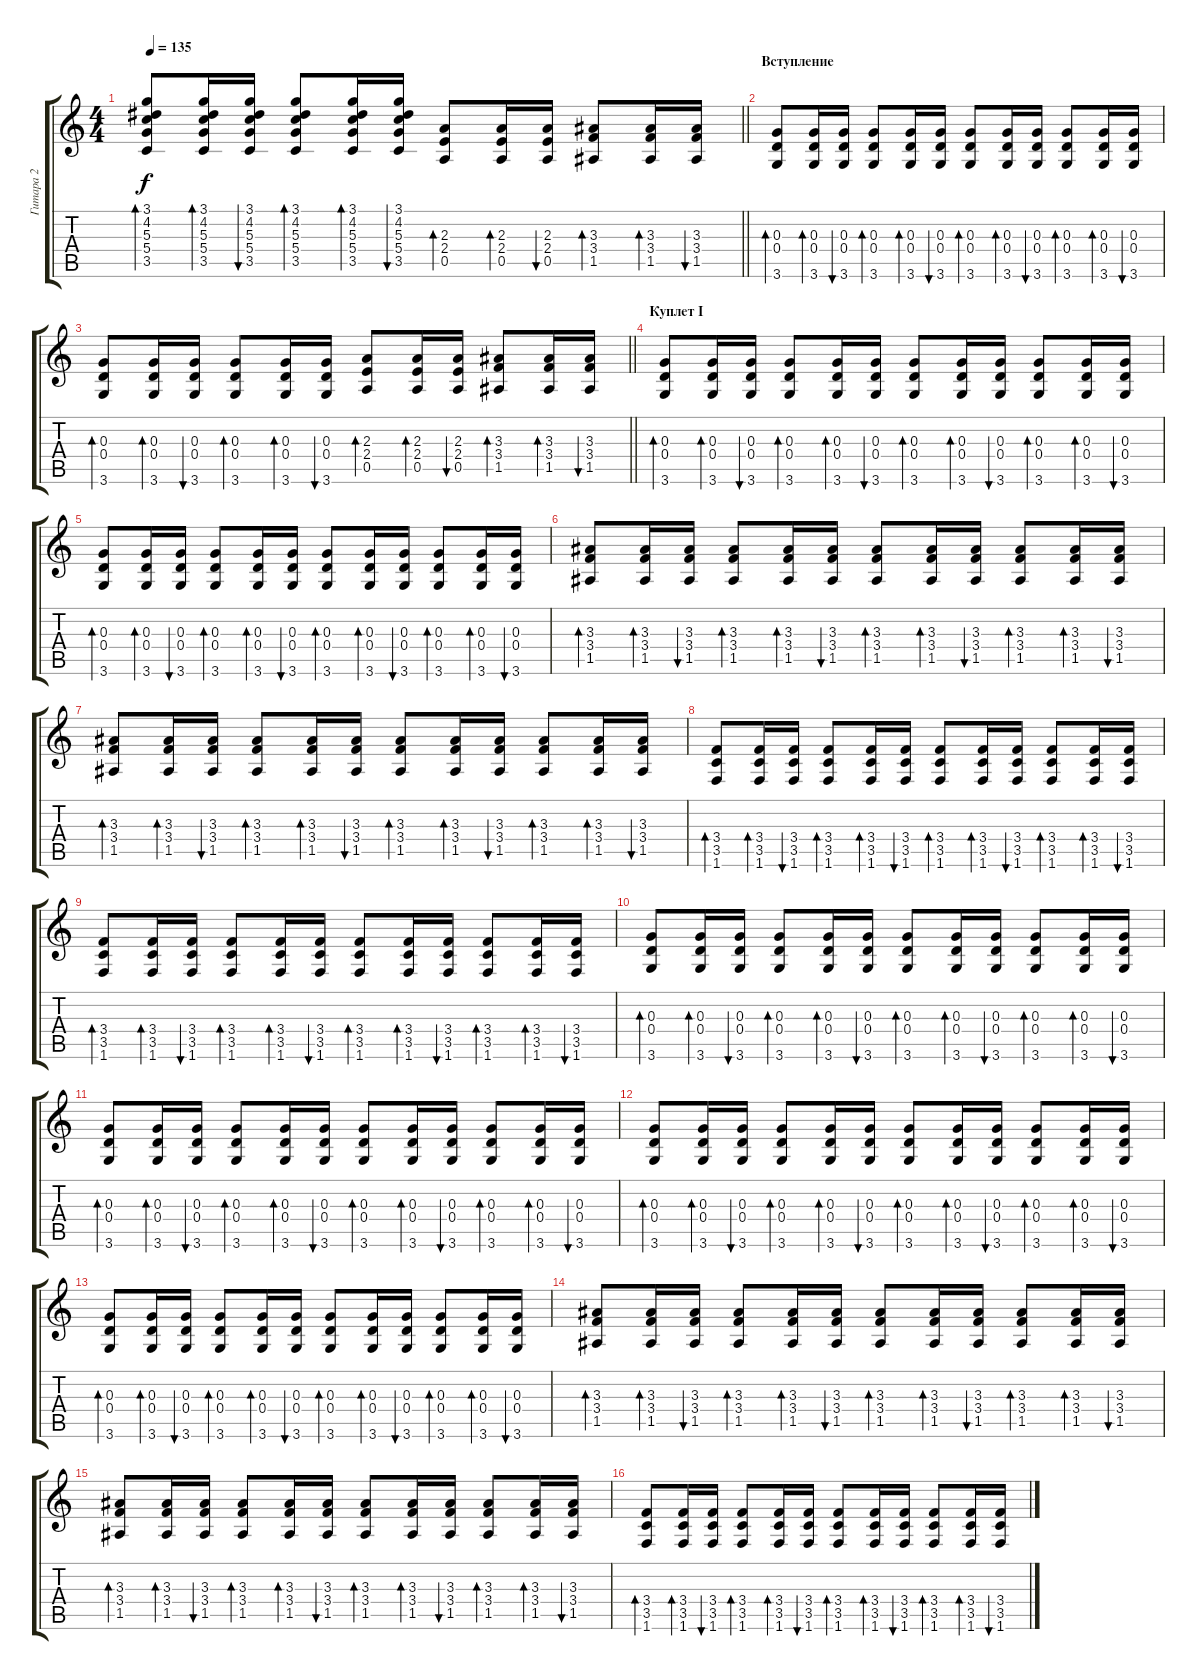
\track ("Гитара 2" "Гитара 2") {instrument acousticguitarsteel}
\staff {score tabs}
\tuning (E4 B3 G3 D3 A2 E2) {hide}
\ts (4 4)
\tempo 135
\clef g2
\barLineRight lightlight
\ks c
(3.1 4.2 5.3 5.4 3.5).8{bd 120 dy f} (3.1 4.2 5.3 5.4 3.5).16{bd 120} (3.1 4.2 5.3 5.4 3.5).16{bu 120} (3.1 4.2 5.3 5.4 3.5).8{bd 120} (3.1 4.2 5.3 5.4 3.5).16{bd 120} (3.1 4.2 5.3 5.4 3.5).16{bu 120} (2.3 2.4 0.5).8{bd 120} (2.3 2.4 0.5).16{bd 120} (2.3 2.4 0.5).16{bu 120} (3.3 3.4 1.5).8{bd 120} (3.3 3.4 1.5).16{bd 120} (3.3 3.4 1.5).16{bu 120} |
\section ("" "Вступление")
(0.3 0.4 3.6).8{bd 120} (0.3 0.4 3.6).16{bd 120} (0.3 0.4 3.6).16{bu 120} (0.3 0.4 3.6).8{bd 120} (0.3 0.4 3.6).16{bd 120} (0.3 0.4 3.6).16{bu 120} (0.3 0.4 3.6).8{bd 120} (0.3 0.4 3.6).16{bd 120} (0.3 0.4 3.6).16{bu 120} (0.3 0.4 3.6).8{bd 120} (0.3 0.4 3.6).16{bd 120} (0.3 0.4 3.6).16{bu 120} |
\barLineRight lightlight
(0.3 0.4 3.6).8{bd 120} (0.3 0.4 3.6).16{bd 120} (0.3 0.4 3.6).16{bu 120} (0.3 0.4 3.6).8{bd 120} (0.3 0.4 3.6).16{bd 120} (0.3 0.4 3.6).16{bu 120} (2.3 2.4 0.5).8{bd 120} (2.3 2.4 0.5).16{bd 120} (2.3 2.4 0.5).16{bu 120} (3.3 3.4 1.5).8{bd 120} (3.3 3.4 1.5).16{bd 120} (3.3 3.4 1.5).16{bu 120} |
\section ("" "Куплет I")
(0.3 0.4 3.6).8{bd 120 volume 10} (0.3 0.4 3.6).16{bd 120} (0.3 0.4 3.6).16{bu 120} (0.3 0.4 3.6).8{bd 120} (0.3 0.4 3.6).16{bd 120} (0.3 0.4 3.6).16{bu 120} (0.3 0.4 3.6).8{bd 120} (0.3 0.4 3.6).16{bd 120} (0.3 0.4 3.6).16{bu 120} (0.3 0.4 3.6).8{bd 120} (0.3 0.4 3.6).16{bd 120} (0.3 0.4 3.6).16{bu 120} |
(0.3 0.4 3.6).8{bd 120} (0.3 0.4 3.6).16{bd 120} (0.3 0.4 3.6).16{bu 120} (0.3 0.4 3.6).8{bd 120} (0.3 0.4 3.6).16{bd 120} (0.3 0.4 3.6).16{bu 120} (0.3 0.4 3.6).8{bd 120} (0.3 0.4 3.6).16{bd 120} (0.3 0.4 3.6).16{bu 120} (0.3 0.4 3.6).8{bd 120} (0.3 0.4 3.6).16{bd 120} (0.3 0.4 3.6).16{bu 120} |
(3.3 3.4 1.5).8{bd 120} (3.3 3.4 1.5).16{bd 120} (3.3 3.4 1.5).16{bu 120} (3.3 3.4 1.5).8{bd 120} (3.3 3.4 1.5).16{bd 120} (3.3 3.4 1.5).16{bu 120} (3.3 3.4 1.5).8{bd 120} (3.3 3.4 1.5).16{bd 120} (3.3 3.4 1.5).16{bu 120} (3.3 3.4 1.5).8{bd 120} (3.3 3.4 1.5).16{bd 120} (3.3 3.4 1.5).16{bu 120} |
(3.3 3.4 1.5).8{bd 120} (3.3 3.4 1.5).16{bd 120} (3.3 3.4 1.5).16{bu 120} (3.3 3.4 1.5).8{bd 120} (3.3 3.4 1.5).16{bd 120} (3.3 3.4 1.5).16{bu 120} (3.3 3.4 1.5).8{bd 120} (3.3 3.4 1.5).16{bd 120} (3.3 3.4 1.5).16{bu 120} (3.3 3.4 1.5).8{bd 120} (3.3 3.4 1.5).16{bd 120} (3.3 3.4 1.5).16{bu 120} |
(3.4 3.5 1.6).8{bd 120} (3.4 3.5 1.6).16{bd 120} (3.4 3.5 1.6).16{bu 120} (3.4 3.5 1.6).8{bd 120} (3.4 3.5 1.6).16{bd 120} (3.4 3.5 1.6).16{bu 120} (3.4 3.5 1.6).8{bd 120} (3.4 3.5 1.6).16{bd 120} (3.4 3.5 1.6).16{bu 120} (3.4 3.5 1.6).8{bd 120} (3.4 3.5 1.6).16{bd 120} (3.4 3.5 1.6).16{bu 120} |
(3.4 3.5 1.6).8{bd 120} (3.4 3.5 1.6).16{bd 120} (3.4 3.5 1.6).16{bu 120} (3.4 3.5 1.6).8{bd 120} (3.4 3.5 1.6).16{bd 120} (3.4 3.5 1.6).16{bu 120} (3.4 3.5 1.6).8{bd 120} (3.4 3.5 1.6).16{bd 120} (3.4 3.5 1.6).16{bu 120} (3.4 3.5 1.6).8{bd 120} (3.4 3.5 1.6).16{bd 120} (3.4 3.5 1.6).16{bu 120} |
(0.3 0.4 3.6).8{bd 120} (0.3 0.4 3.6).16{bd 120} (0.3 0.4 3.6).16{bu 120} (0.3 0.4 3.6).8{bd 120} (0.3 0.4 3.6).16{bd 120} (0.3 0.4 3.6).16{bu 120} (0.3 0.4 3.6).8{bd 120} (0.3 0.4 3.6).16{bd 120} (0.3 0.4 3.6).16{bu 120} (0.3 0.4 3.6).8{bd 120} (0.3 0.4 3.6).16{bd 120} (0.3 0.4 3.6).16{bu 120} |
(0.3 0.4 3.6).8{bd 120} (0.3 0.4 3.6).16{bd 120} (0.3 0.4 3.6).16{bu 120} (0.3 0.4 3.6).8{bd 120} (0.3 0.4 3.6).16{bd 120} (0.3 0.4 3.6).16{bu 120} (0.3 0.4 3.6).8{bd 120} (0.3 0.4 3.6).16{bd 120} (0.3 0.4 3.6).16{bu 120} (0.3 0.4 3.6).8{bd 120} (0.3 0.4 3.6).16{bd 120} (0.3 0.4 3.6).16{bu 120} |
(0.3 0.4 3.6).8{bd 120 volume 10} (0.3 0.4 3.6).16{bd 120} (0.3 0.4 3.6).16{bu 120} (0.3 0.4 3.6).8{bd 120} (0.3 0.4 3.6).16{bd 120} (0.3 0.4 3.6).16{bu 120} (0.3 0.4 3.6).8{bd 120} (0.3 0.4 3.6).16{bd 120} (0.3 0.4 3.6).16{bu 120} (0.3 0.4 3.6).8{bd 120} (0.3 0.4 3.6).16{bd 120} (0.3 0.4 3.6).16{bu 120} |
(0.3 0.4 3.6).8{bd 120} (0.3 0.4 3.6).16{bd 120} (0.3 0.4 3.6).16{bu 120} (0.3 0.4 3.6).8{bd 120} (0.3 0.4 3.6).16{bd 120} (0.3 0.4 3.6).16{bu 120} (0.3 0.4 3.6).8{bd 120} (0.3 0.4 3.6).16{bd 120} (0.3 0.4 3.6).16{bu 120} (0.3 0.4 3.6).8{bd 120} (0.3 0.4 3.6).16{bd 120} (0.3 0.4 3.6).16{bu 120} |
(3.3 3.4 1.5).8{bd 120} (3.3 3.4 1.5).16{bd 120} (3.3 3.4 1.5).16{bu 120} (3.3 3.4 1.5).8{bd 120} (3.3 3.4 1.5).16{bd 120} (3.3 3.4 1.5).16{bu 120} (3.3 3.4 1.5).8{bd 120} (3.3 3.4 1.5).16{bd 120} (3.3 3.4 1.5).16{bu 120} (3.3 3.4 1.5).8{bd 120} (3.3 3.4 1.5).16{bd 120} (3.3 3.4 1.5).16{bu 120} |
(3.3 3.4 1.5).8{bd 120} (3.3 3.4 1.5).16{bd 120} (3.3 3.4 1.5).16{bu 120} (3.3 3.4 1.5).8{bd 120} (3.3 3.4 1.5).16{bd 120} (3.3 3.4 1.5).16{bu 120} (3.3 3.4 1.5).8{bd 120} (3.3 3.4 1.5).16{bd 120} (3.3 3.4 1.5).16{bu 120} (3.3 3.4 1.5).8{bd 120} (3.3 3.4 1.5).16{bd 120} (3.3 3.4 1.5).16{bu 120} |
(3.4 3.5 1.6).8{bd 120} (3.4 3.5 1.6).16{bd 120} (3.4 3.5 1.6).16{bu 120} (3.4 3.5 1.6).8{bd 120} (3.4 3.5 1.6).16{bd 120} (3.4 3.5 1.6).16{bu 120} (3.4 3.5 1.6).8{bd 120} (3.4 3.5 1.6).16{bd 120} (3.4 3.5 1.6).16{bu 120} (3.4 3.5 1.6).8{bd 120} (3.4 3.5 1.6).16{bd 120} (3.4 3.5 1.6).16{bu 120}
